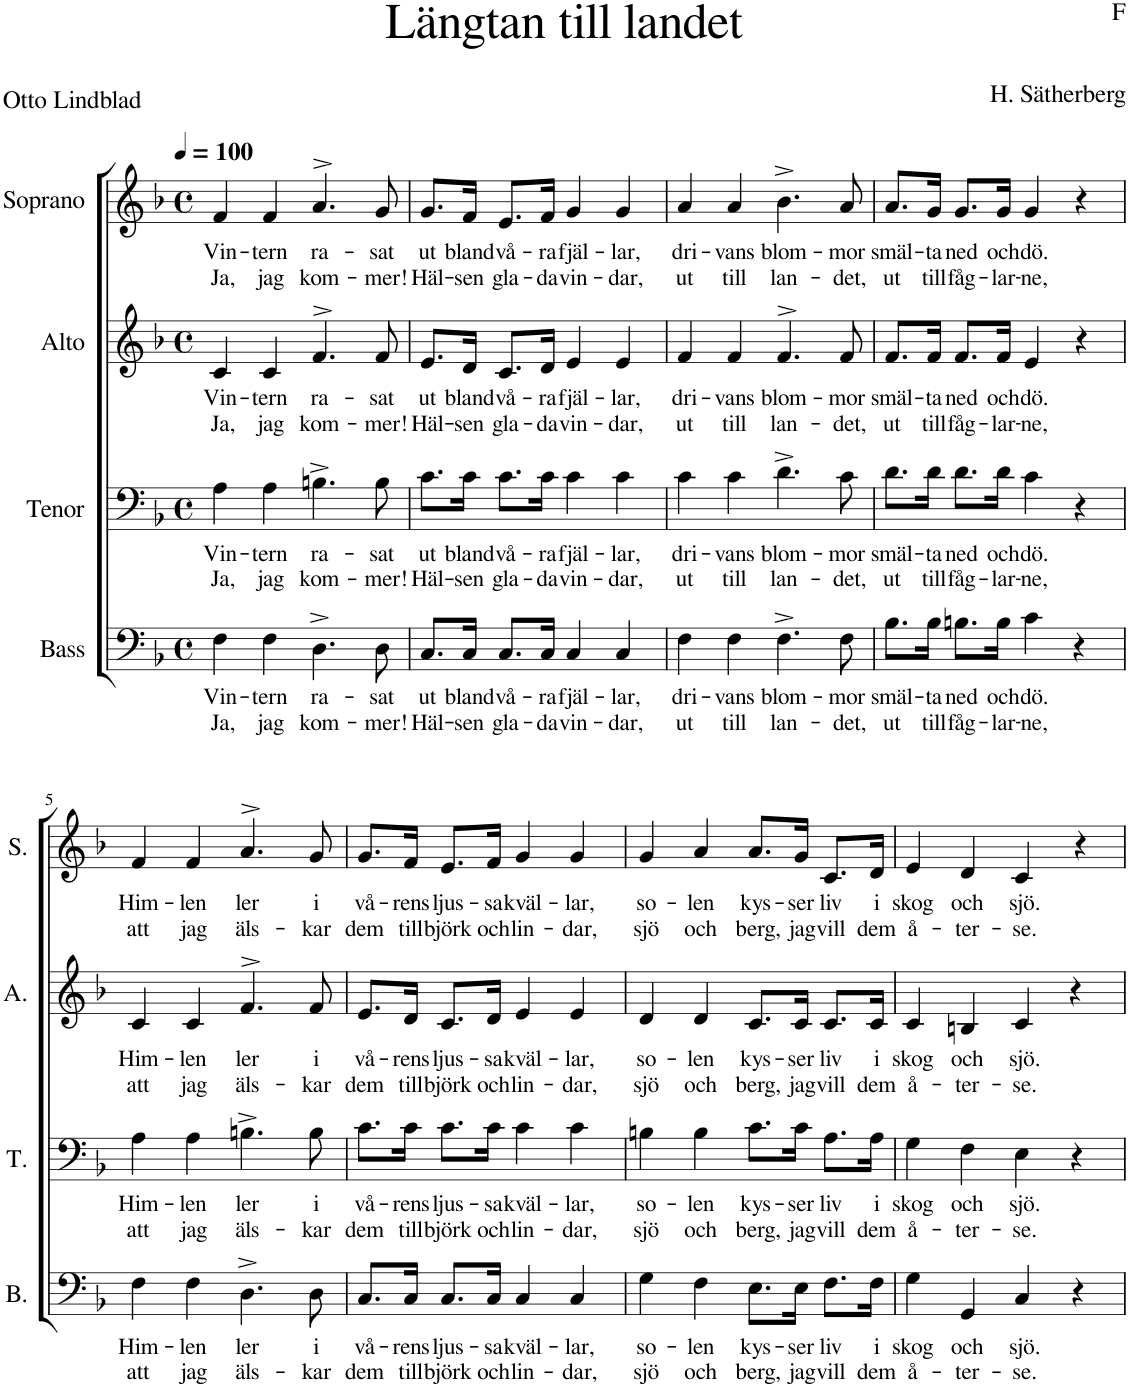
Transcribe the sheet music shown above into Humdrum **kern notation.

**kern	**text	**text	**kern	**text	**text	**kern	**text	**text	**kern	**text	**text
*part4	*part4	*part4	*part3	*part3	*part3	*part2	*part2	*part2	*part1	*part1	*part1
*staff4	*staff4	*staff4	*staff3	*staff3	*staff3	*staff2	*staff2	*staff2	*staff1	*staff1	*staff1
*I"Bass	*	*	*I"Tenor	*	*	*I"Alto	*	*	*I"Soprano	*	*
*I'B.	*	*	*I'T.	*	*	*I'A.	*	*	*I'S.	*	*
*clefF4	*	*	*clefF4	*	*	*clefG2	*	*	*clefG2	*	*
*k[b-]	*	*	*k[b-]	*	*	*k[b-]	*	*	*k[b-]	*	*
*M4/4	*	*	*M4/4	*	*	*M4/4	*	*	*M4/4	*	*
*met(c)	*	*	*met(c)	*	*	*met(c)	*	*	*met(c)	*	*
*MM100	*	*	*MM100	*	*	*MM100	*	*	*MM100	*	*
=1	=1	=1	=1	=1	=1	=1	=1	=1	=1	=1	=1
!	!LO:LY:b	!LO:LY:b	!	!LO:LY:b	!LO:LY:b	!	!LO:LY:b	!LO:LY:b	!	!LO:LY:b	!LO:LY:b
4F\	Vin-	Ja,	4A\	Vin-	Ja,	4c/	Vin-	Ja,	4f/	Vin-	Ja,
!	!LO:LY:b	!LO:LY:b	!	!LO:LY:b	!LO:LY:b	!	!LO:LY:b	!LO:LY:b	!	!LO:LY:b	!LO:LY:b
4F\	-tern	jag	4A\	-tern	jag	4c/	-tern	jag	4f/	-tern	jag
!	!LO:LY:b	!LO:LY:b	!	!LO:LY:b	!LO:LY:b	!	!LO:LY:b	!LO:LY:b	!	!LO:LY:b	!LO:LY:b
4.D^\	ra-	kom-	4.Bn^\	ra-	kom-	4.f^>/	ra-	kom-	4.a^>/	ra-	kom-
!	!LO:LY:b	!LO:LY:b	!	!LO:LY:b	!LO:LY:b	!	!LO:LY:b	!LO:LY:b	!	!LO:LY:b	!LO:LY:b
8D\	-sat	-mer!	8B\	-sat	-mer!	8f/	-sat	-mer!	8g/	-sat	-mer!
=2	=2	=2	=2	=2	=2	=2	=2	=2	=2	=2	=2
!	!LO:LY:b	!LO:LY:b	!	!LO:LY:b	!LO:LY:b	!	!LO:LY:b	!LO:LY:b	!	!LO:LY:b	!LO:LY:b
8.C/L	ut	Häl-	8.c\L	ut	Häl-	8.e/L	ut	Häl-	8.g/L	ut	Häl-
!	!LO:LY:b	!LO:LY:b	!	!LO:LY:b	!LO:LY:b	!	!LO:LY:b	!LO:LY:b	!	!LO:LY:b	!LO:LY:b
16C/Jk	bland	-sen	16c\Jk	bland	-sen	16d/Jk	bland	-sen	16f/Jk	bland	-sen
!	!LO:LY:b	!LO:LY:b	!	!LO:LY:b	!LO:LY:b	!	!LO:LY:b	!LO:LY:b	!	!LO:LY:b	!LO:LY:b
8.C/L	vå-	gla-	8.c\L	vå-	gla-	8.c/L	vå-	gla-	8.e/L	vå-	gla-
!	!LO:LY:b	!LO:LY:b	!	!LO:LY:b	!LO:LY:b	!	!LO:LY:b	!LO:LY:b	!	!LO:LY:b	!LO:LY:b
16C/Jk	-ra	-da	16c\Jk	-ra	-da	16d/Jk	-ra	-da	16f/Jk	-ra	-da
!	!LO:LY:b	!LO:LY:b	!	!LO:LY:b	!LO:LY:b	!	!LO:LY:b	!LO:LY:b	!	!LO:LY:b	!LO:LY:b
4C/	fjäl-	vin-	4c\	fjäl-	vin-	4e/	fjäl-	vin-	4g/	fjäl-	vin-
!	!LO:LY:b	!LO:LY:b	!	!LO:LY:b	!LO:LY:b	!	!LO:LY:b	!LO:LY:b	!	!LO:LY:b	!LO:LY:b
4C/	-lar,	-dar,	4c\	-lar,	-dar,	4e/	-lar,	-dar,	4g/	-lar,	-dar,
=3	=3	=3	=3	=3	=3	=3	=3	=3	=3	=3	=3
!	!LO:LY:b	!LO:LY:b	!	!LO:LY:b	!LO:LY:b	!	!LO:LY:b	!LO:LY:b	!	!LO:LY:b	!LO:LY:b
4F\	dri-	ut	4c\	dri-	ut	4f/	dri-	ut	4a/	dri-	ut
!	!LO:LY:b	!LO:LY:b	!	!LO:LY:b	!LO:LY:b	!	!LO:LY:b	!LO:LY:b	!	!LO:LY:b	!LO:LY:b
4F\	-vans	till	4c\	-vans	till	4f/	-vans	till	4a/	-vans	till
!	!LO:LY:b	!LO:LY:b	!	!LO:LY:b	!LO:LY:b	!	!LO:LY:b	!LO:LY:b	!	!LO:LY:b	!LO:LY:b
4.F^>\	blom-	lan-	4.d^\	blom-	lan-	4.f^>/	blom-	lan-	4.b-^\	blom-	lan-
!	!LO:LY:b	!LO:LY:b	!	!LO:LY:b	!LO:LY:b	!	!LO:LY:b	!LO:LY:b	!	!LO:LY:b	!LO:LY:b
8F\	-mor	-det,	8c\	-mor	-det,	8f/	-mor	-det,	8a/	-mor	-det,
=4	=4	=4	=4	=4	=4	=4	=4	=4	=4	=4	=4
!	!LO:LY:b	!LO:LY:b	!	!LO:LY:b	!LO:LY:b	!	!LO:LY:b	!LO:LY:b	!	!LO:LY:b	!LO:LY:b
8.B-\L	smäl-	ut	8.d\L	smäl-	ut	8.f/L	smäl-	ut	8.a/L	smäl-	ut
!	!LO:LY:b	!LO:LY:b	!	!LO:LY:b	!LO:LY:b	!	!LO:LY:b	!LO:LY:b	!	!LO:LY:b	!LO:LY:b
16B-\Jk	-ta	till	16d\Jk	-ta	till	16f/Jk	-ta	till	16g/Jk	-ta	till
!	!LO:LY:b	!LO:LY:b	!	!LO:LY:b	!LO:LY:b	!	!LO:LY:b	!LO:LY:b	!	!LO:LY:b	!LO:LY:b
8.Bn\L	ned	fåg-	8.d\L	ned	fåg-	8.f/L	ned	fåg-	8.g/L	ned	fåg-
!	!LO:LY:b	!LO:LY:b	!	!LO:LY:b	!LO:LY:b	!	!LO:LY:b	!LO:LY:b	!	!LO:LY:b	!LO:LY:b
16B\Jk	och	-lar-	16d\Jk	och	-lar-	16f/Jk	och	-lar-	16g/Jk	och	-lar-
!	!LO:LY:b	!LO:LY:b	!	!LO:LY:b	!LO:LY:b	!	!LO:LY:b	!LO:LY:b	!	!LO:LY:b	!LO:LY:b
4c\	dö.	-ne,	4c\	dö.	-ne,	4e/	dö.	-ne,	4g/	dö.	-ne,
4r	.	.	4r	.	.	4r	.	.	4r	.	.
!!LO:LB:g=z
=5	=5	=5	=5	=5	=5	=5	=5	=5	=5	=5	=5
!	!LO:LY:b	!LO:LY:b	!	!LO:LY:b	!LO:LY:b	!	!LO:LY:b	!LO:LY:b	!	!LO:LY:b	!LO:LY:b
4F\	Him-	att	4A\	Him-	att	4c/	Him-	att	4f/	Him-	att
!	!LO:LY:b	!LO:LY:b	!	!LO:LY:b	!LO:LY:b	!	!LO:LY:b	!LO:LY:b	!	!LO:LY:b	!LO:LY:b
4F\	-len	jag	4A\	-len	jag	4c/	-len	jag	4f/	-len	jag
!	!LO:LY:b	!LO:LY:b	!	!LO:LY:b	!LO:LY:b	!	!LO:LY:b	!LO:LY:b	!	!LO:LY:b	!LO:LY:b
4.D^\	ler	äls-	4.Bn^\	ler	äls-	4.f^>/	ler	äls-	4.a^>/	ler	äls-
!	!LO:LY:b	!LO:LY:b	!	!LO:LY:b	!LO:LY:b	!	!LO:LY:b	!LO:LY:b	!	!LO:LY:b	!LO:LY:b
8D\	i	-kar	8B\	i	-kar	8f/	i	-kar	8g/	i	-kar
=6	=6	=6	=6	=6	=6	=6	=6	=6	=6	=6	=6
!	!LO:LY:b	!LO:LY:b	!	!LO:LY:b	!LO:LY:b	!	!LO:LY:b	!LO:LY:b	!	!LO:LY:b	!LO:LY:b
8.C/L	vå-	dem	8.c\L	vå-	dem	8.e/L	vå-	dem	8.g/L	vå-	dem
!	!LO:LY:b	!LO:LY:b	!	!LO:LY:b	!LO:LY:b	!	!LO:LY:b	!LO:LY:b	!	!LO:LY:b	!LO:LY:b
16C/Jk	-rens	till	16c\Jk	-rens	till	16d/Jk	-rens	till	16f/Jk	-rens	till
!	!LO:LY:b	!LO:LY:b	!	!LO:LY:b	!LO:LY:b	!	!LO:LY:b	!LO:LY:b	!	!LO:LY:b	!LO:LY:b
8.C/L	ljus-	björk	8.c\L	ljus-	björk	8.c/L	ljus-	björk	8.e/L	ljus-	björk
!	!LO:LY:b	!LO:LY:b	!	!LO:LY:b	!LO:LY:b	!	!LO:LY:b	!LO:LY:b	!	!LO:LY:b	!LO:LY:b
16C/Jk	-sa	och	16c\Jk	-sa	och	16d/Jk	-sa	och	16f/Jk	-sa	och
!	!LO:LY:b	!LO:LY:b	!	!LO:LY:b	!LO:LY:b	!	!LO:LY:b	!LO:LY:b	!	!LO:LY:b	!LO:LY:b
4C/	kväl-	lin-	4c\	kväl-	lin-	4e/	kväl-	lin-	4g/	kväl-	lin-
!	!LO:LY:b	!LO:LY:b	!	!LO:LY:b	!LO:LY:b	!	!LO:LY:b	!LO:LY:b	!	!LO:LY:b	!LO:LY:b
4C/	-lar,	-dar,	4c\	-lar,	-dar,	4e/	-lar,	-dar,	4g/	-lar,	-dar,
=7	=7	=7	=7	=7	=7	=7	=7	=7	=7	=7	=7
!	!LO:LY:b	!LO:LY:b	!	!LO:LY:b	!LO:LY:b	!	!LO:LY:b	!LO:LY:b	!	!LO:LY:b	!LO:LY:b
4G\	so-	sjö	4Bn\	so-	sjö	4d/	so-	sjö	4g/	so-	sjö
!	!LO:LY:b	!LO:LY:b	!	!LO:LY:b	!LO:LY:b	!	!LO:LY:b	!LO:LY:b	!	!LO:LY:b	!LO:LY:b
4F\	-len	och	4B\	-len	och	4d/	-len	och	4a/	-len	och
!	!LO:LY:b	!LO:LY:b	!	!LO:LY:b	!LO:LY:b	!	!LO:LY:b	!LO:LY:b	!	!LO:LY:b	!LO:LY:b
8.E\L	kys-	berg,	8.c\L	kys-	berg,	8.c/L	kys-	berg,	8.a/L	kys-	berg,
!	!LO:LY:b	!LO:LY:b	!	!LO:LY:b	!LO:LY:b	!	!LO:LY:b	!LO:LY:b	!	!LO:LY:b	!LO:LY:b
16E\Jk	-ser	jag	16c\Jk	-ser	jag	16c/Jk	-ser	jag	16g/Jk	-ser	jag
!	!LO:LY:b	!LO:LY:b	!	!LO:LY:b	!LO:LY:b	!	!LO:LY:b	!LO:LY:b	!	!LO:LY:b	!LO:LY:b
8.F\L	liv	vill	8.A\L	liv	vill	8.c/L	liv	vill	8.c/L	liv	vill
!	!LO:LY:b	!LO:LY:b	!	!LO:LY:b	!LO:LY:b	!	!LO:LY:b	!LO:LY:b	!	!LO:LY:b	!LO:LY:b
16F\Jk	i	dem	16A\Jk	i	dem	16c/Jk	i	dem	16d/Jk	i	dem
=8	=8	=8	=8	=8	=8	=8	=8	=8	=8	=8	=8
!	!LO:LY:b	!LO:LY:b	!	!LO:LY:b	!LO:LY:b	!	!LO:LY:b	!LO:LY:b	!	!LO:LY:b	!LO:LY:b
4G\	skog	å-	4G\	skog	å-	4c/	skog	å-	4e/	skog	å-
!	!LO:LY:b	!LO:LY:b	!	!LO:LY:b	!LO:LY:b	!	!LO:LY:b	!LO:LY:b	!	!LO:LY:b	!LO:LY:b
4GG/	och	-ter-	4F\	och	-ter-	4Bn/	och	-ter-	4d/	och	-ter-
!	!LO:LY:b	!LO:LY:b	!	!LO:LY:b	!LO:LY:b	!	!LO:LY:b	!LO:LY:b	!	!LO:LY:b	!LO:LY:b
4C/	sjö.	-se.	4E\	sjö.	-se.	4c/	sjö.	-se.	4c/	sjö.	-se.
4r	.	.	4r	.	.	4r	.	.	4r	.	.
=	=	=	=	=	=	=	=	=	=	=	=
*-	*-	*-	*-	*-	*-	*-	*-	*-	*-	*-	*-
